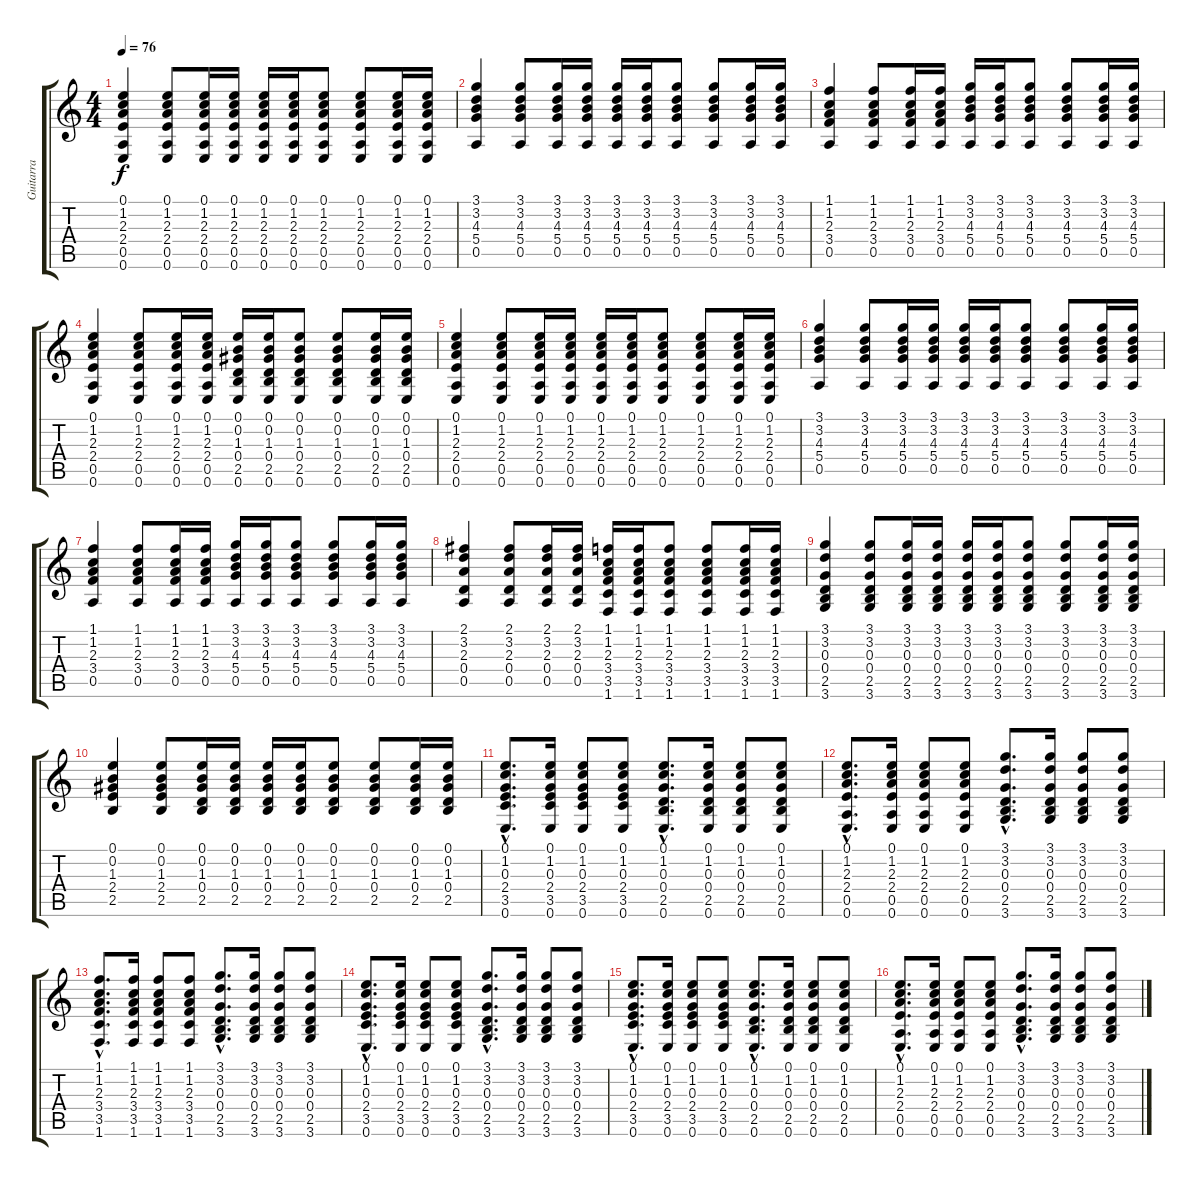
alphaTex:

\track ("Guitarra" "Guitarra") {instrument acousticguitarsteel}
\staff {score tabs}
\tuning (E4 B3 G3 D3 A2 E2) {hide}
\ts (4 4)
\tempo 76
\clef g2
\ks c
(0.1 1.2 2.3 2.4 0.5 0.6).4{dy f} (0.1 1.2 2.3 2.4 0.5 0.6).8 (0.1 1.2 2.3 2.4 0.5 0.6).16 (0.1 1.2 2.3 2.4 0.5 0.6).16 (0.1 1.2 2.3 2.4 0.5 0.6).16 (0.1 1.2 2.3 2.4 0.5 0.6).16 (0.1 1.2 2.3 2.4 0.5 0.6).8 (0.1 1.2 2.3 2.4 0.5 0.6).8 (0.1 1.2 2.3 2.4 0.5 0.6).16 (0.1 1.2 2.3 2.4 0.5 0.6).16 |
(3.1 3.2 4.3 5.4 0.5).4 (3.1 3.2 4.3 5.4 0.5).8 (3.1 3.2 4.3 5.4 0.5).16 (3.1 3.2 4.3 5.4 0.5).16 (3.1 3.2 4.3 5.4 0.5).16 (3.1 3.2 4.3 5.4 0.5).16 (3.1 3.2 4.3 5.4 0.5).8 (3.1 3.2 4.3 5.4 0.5).8 (3.1 3.2 4.3 5.4 0.5).16 (3.1 3.2 4.3 5.4 0.5).16 |
(1.1 1.2 2.3 3.4 0.5).4 (1.1 1.2 2.3 3.4 0.5).8 (1.1 1.2 2.3 3.4 0.5).16 (1.1 1.2 2.3 3.4 0.5).16 (3.1 3.2 4.3 5.4 0.5).16 (3.1 3.2 4.3 5.4 0.5).16 (3.1 3.2 4.3 5.4 0.5).8 (3.1 3.2 4.3 5.4 0.5).8 (3.1 3.2 4.3 5.4 0.5).16 (3.1 3.2 4.3 5.4 0.5).16 |
(0.1 1.2 2.3 2.4 0.5 0.6).4 (0.1 1.2 2.3 2.4 0.5 0.6).8 (0.1 1.2 2.3 2.4 0.5 0.6).16 (0.1 1.2 2.3 2.4 0.5 0.6).16 (0.1 0.2 1.3 0.4 2.5 0.6).16 (0.1 0.2 1.3 0.4 2.5 0.6).16 (0.1 0.2 1.3 0.4 2.5 0.6).8 (0.1 0.2 1.3 0.4 2.5 0.6).8 (0.1 0.2 1.3 0.4 2.5 0.6).16 (0.1 0.2 1.3 0.4 2.5 0.6).16 |
(0.1 1.2 2.3 2.4 0.5 0.6).4 (0.1 1.2 2.3 2.4 0.5 0.6).8 (0.1 1.2 2.3 2.4 0.5 0.6).16 (0.1 1.2 2.3 2.4 0.5 0.6).16 (0.1 1.2 2.3 2.4 0.5 0.6).16 (0.1 1.2 2.3 2.4 0.5 0.6).16 (0.1 1.2 2.3 2.4 0.5 0.6).8 (0.1 1.2 2.3 2.4 0.5 0.6).8 (0.1 1.2 2.3 2.4 0.5 0.6).16 (0.1 1.2 2.3 2.4 0.5 0.6).16 |
(3.1 3.2 4.3 5.4 0.5).4 (3.1 3.2 4.3 5.4 0.5).8 (3.1 3.2 4.3 5.4 0.5).16 (3.1 3.2 4.3 5.4 0.5).16 (3.1 3.2 4.3 5.4 0.5).16 (3.1 3.2 4.3 5.4 0.5).16 (3.1 3.2 4.3 5.4 0.5).8 (3.1 3.2 4.3 5.4 0.5).8 (3.1 3.2 4.3 5.4 0.5).16 (3.1 3.2 4.3 5.4 0.5).16 |
(1.1 1.2 2.3 3.4 0.5).4 (1.1 1.2 2.3 3.4 0.5).8 (1.1 1.2 2.3 3.4 0.5).16 (1.1 1.2 2.3 3.4 0.5).16 (3.1 3.2 4.3 5.4 0.5).16 (3.1 3.2 4.3 5.4 0.5).16 (3.1 3.2 4.3 5.4 0.5).8 (3.1 3.2 4.3 5.4 0.5).8 (3.1 3.2 4.3 5.4 0.5).16 (3.1 3.2 4.3 5.4 0.5).16 |
(2.1 3.2 2.3 0.4 0.5).4 (2.1 3.2 2.3 0.4 0.5).8 (2.1 3.2 2.3 0.4 0.5).16 (2.1 3.2 2.3 0.4 0.5).16 (1.1 1.2 2.3 3.4 3.5 1.6).16 (1.1 1.2 2.3 3.4 3.5 1.6).16 (1.1 1.2 2.3 3.4 3.5 1.6).8 (1.1 1.2 2.3 3.4 3.5 1.6).8 (1.1 1.2 2.3 3.4 3.5 1.6).16 (1.1 1.2 2.3 3.4 3.5 1.6).16 |
(3.1 3.2 0.3 0.4 2.5 3.6).4 (3.1 3.2 0.3 0.4 2.5 3.6).8 (3.1 3.2 0.3 0.4 2.5 3.6).16 (3.1 3.2 0.3 0.4 2.5 3.6).16 (3.1 3.2 0.3 0.4 2.5 3.6).16 (3.1 3.2 0.3 0.4 2.5 3.6).16 (3.1 3.2 0.3 0.4 2.5 3.6).8 (3.1 3.2 0.3 0.4 2.5 3.6).8 (3.1 3.2 0.3 0.4 2.5 3.6).16 (3.1 3.2 0.3 0.4 2.5 3.6).16 |
(0.1 0.2 1.3 2.4 2.5).4 (0.1 0.2 1.3 2.4 2.5).8 (0.1 0.2 1.3 0.4 2.5).16 (0.1 0.2 1.3 0.4 2.5).16 (0.1 0.2 1.3 0.4 2.5).16 (0.1 0.2 1.3 0.4 2.5).16 (0.1 0.2 1.3 0.4 2.5).8 (0.1 0.2 1.3 0.4 2.5).8 (0.1 0.2 1.3 0.4 2.5).16 (0.1 0.2 1.3 0.4 2.5).16 |
(0.1{hac} 1.2{hac} 0.3{hac} 2.4{hac} 3.5{hac} 0.6{hac}).8{d volume 7} (0.1 1.2 0.3 2.4 3.5 0.6).16 (0.1 1.2 0.3 2.4 3.5 0.6).8 (0.1 1.2 0.3 2.4 3.5 0.6).8 (0.1{hac} 1.2{hac} 0.3{hac} 0.4{hac} 2.5{hac} 0.6{hac}).8{d} (0.1 1.2 0.3 0.4 2.5 0.6).16 (0.1 1.2 0.3 0.4 2.5 0.6).8 (0.1 1.2 0.3 0.4 2.5 0.6).8 |
(0.1{hac} 1.2{hac} 2.3{hac} 2.4{hac} 0.5{hac} 0.6{hac}).8{d} (0.1 1.2 2.3 2.4 0.5 0.6).16 (0.1 1.2 2.3 2.4 0.5 0.6).8 (0.1 1.2 2.3 2.4 0.5 0.6).8 (3.1{hac} 3.2{hac} 0.3{hac} 0.4{hac} 2.5{hac} 3.6{hac}).8{d} (3.1 3.2 0.3 0.4 2.5 3.6).16 (3.1 3.2 0.3 0.4 2.5 3.6).8 (3.1 3.2 0.3 0.4 2.5 3.6).8 |
(1.1{hac} 1.2{hac} 2.3{hac} 3.4{hac} 3.5{hac} 1.6{hac}).8{d} (1.1 1.2 2.3 3.4 3.5 1.6).16 (1.1 1.2 2.3 3.4 3.5 1.6).8 (1.1 1.2 2.3 3.4 3.5 1.6).8 (3.1{hac} 3.2{hac} 0.3{hac} 0.4{hac} 2.5{hac} 3.6{hac}).8{d} (3.1 3.2 0.3 0.4 2.5 3.6).16 (3.1 3.2 0.3 0.4 2.5 3.6).8 (3.1 3.2 0.3 0.4 2.5 3.6).8 |
(0.1{hac} 1.2{hac} 0.3{hac} 2.4{hac} 3.5{hac} 0.6{hac}).8{d} (0.1 1.2 0.3 2.4 3.5 0.6).16 (0.1 1.2 0.3 2.4 3.5 0.6).8 (0.1 1.2 0.3 2.4 3.5 0.6).8 (3.1{hac} 3.2{hac} 0.3{hac} 0.4{hac} 2.5{hac} 3.6{hac}).8{d} (3.1 3.2 0.3 0.4 2.5 3.6).16 (3.1 3.2 0.3 0.4 2.5 3.6).8 (3.1 3.2 0.3 0.4 2.5 3.6).8 |
(0.1{hac} 1.2{hac} 0.3{hac} 2.4{hac} 3.5{hac} 0.6{hac}).8{d} (0.1 1.2 0.3 2.4 3.5 0.6).16 (0.1 1.2 0.3 2.4 3.5 0.6).8 (0.1 1.2 0.3 2.4 3.5 0.6).8 (0.1{hac} 1.2{hac} 0.3{hac} 0.4{hac} 2.5{hac} 0.6{hac}).8{d} (0.1 1.2 0.3 0.4 2.5 0.6).16 (0.1 1.2 0.3 0.4 2.5 0.6).8 (0.1 1.2 0.3 0.4 2.5 0.6).8 |
(0.1{hac} 1.2{hac} 2.3{hac} 2.4{hac} 0.5{hac} 0.6{hac}).8{d} (0.1 1.2 2.3 2.4 0.5 0.6).16 (0.1 1.2 2.3 2.4 0.5 0.6).8 (0.1 1.2 2.3 2.4 0.5 0.6).8 (3.1{hac} 3.2{hac} 0.3{hac} 0.4{hac} 2.5{hac} 3.6{hac}).8{d} (3.1 3.2 0.3 0.4 2.5 3.6).16 (3.1 3.2 0.3 0.4 2.5 3.6).8 (3.1 3.2 0.3 0.4 2.5 3.6).8
